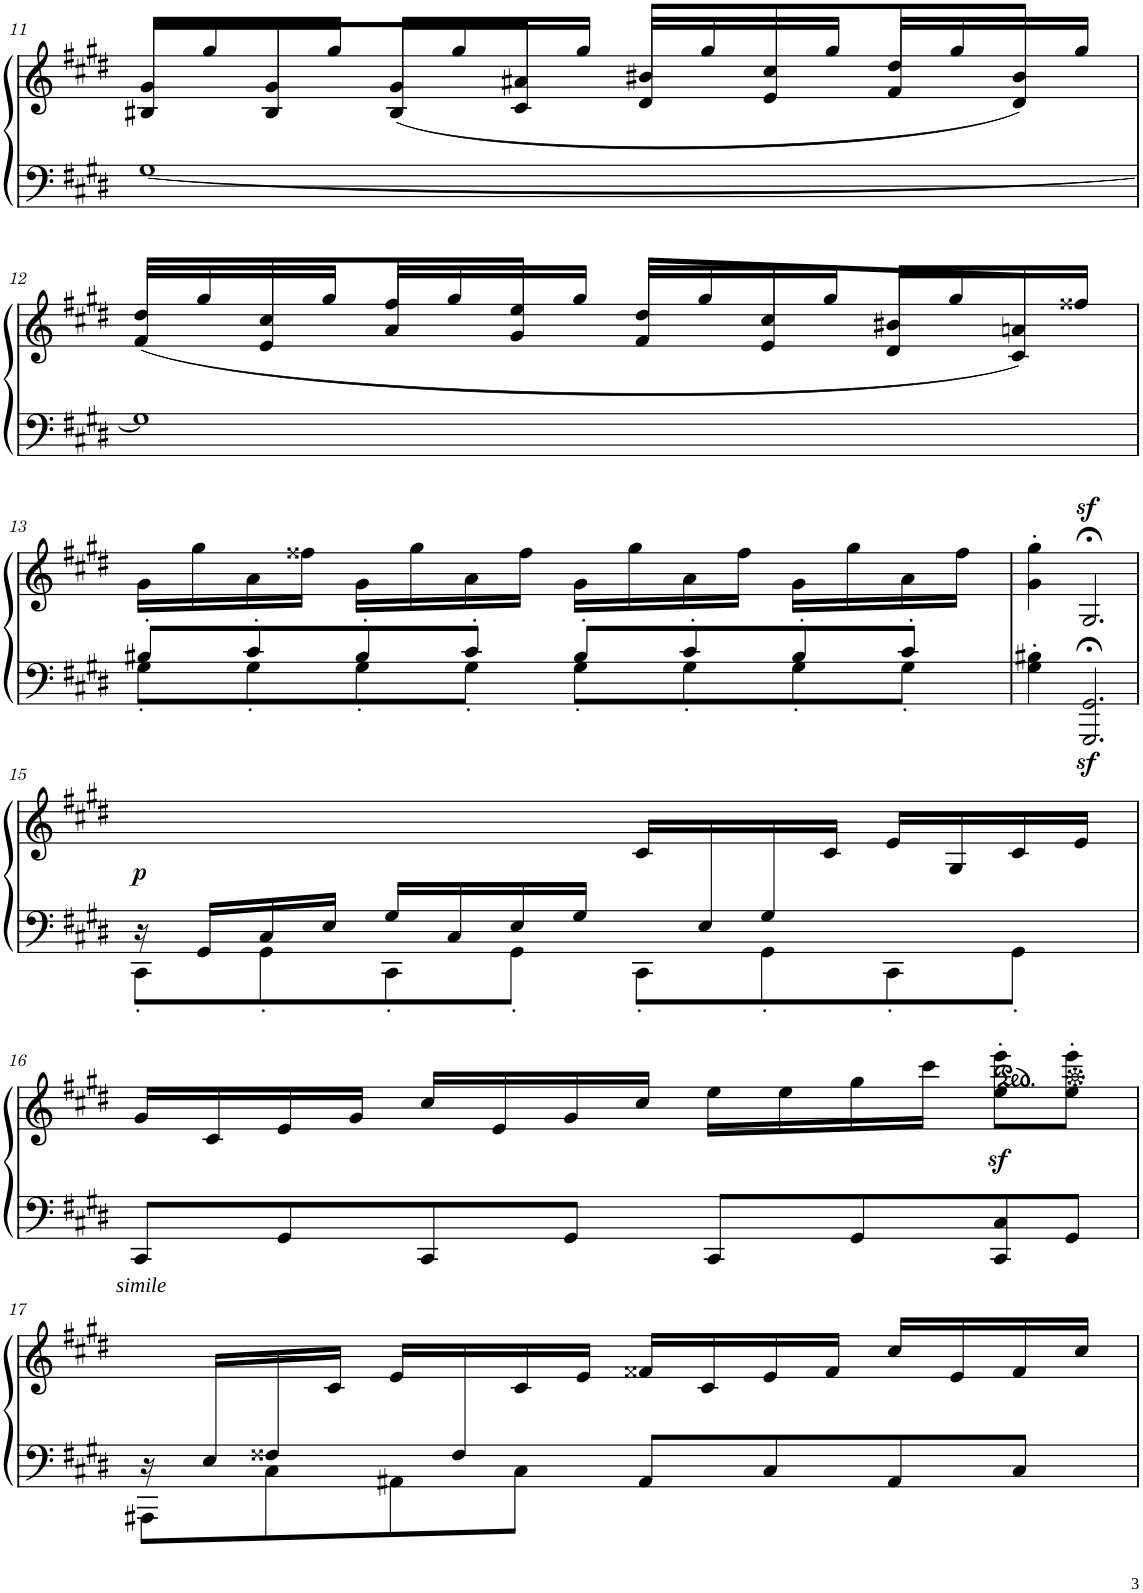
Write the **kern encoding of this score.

**kern	**kern	**dynam
*part1	*part1	*part1
*staff2	*staff1	*staff1/2
*I"Piano	*	*
*I'Pno	*	*
!!LO:PB:g=z
*clefF4	*clefG2	*
*k[f#c#g#d#]	*k[f#c#g#d#]	*
*M4/4	*M4/4	*
*met(c)	*met(c)	*
=11	=11	=11
*	*^	*
[<1G#	16g#/LL	8B#X/L	.
.	16gg#/	.	.
.	16g#/	8B#/	.
.	16gg#/JJ	.	.
.	16g#/LL	(8B#/	.
.	16gg#/	.	.
.	16a#X/	8c#/J	.
.	16gg#/JJ	.	.
.	16b#X/LL	8d#/L	.
.	16gg#/	.	.
.	16cc#/	8e/	.
.	16gg#/JJ	.	.
.	16dd#/LL	8f#/	.
.	16gg#/	.	.
.	16b#/	8d#/J)	.
.	16gg#/JJ	.	.
!!LO:LB:g=z	!!
=12	=12	=12	=12
1G#]	16dd#/LL	(8f#/L	.
.	16gg#/	.	.
.	16cc#/	8e/	.
.	16gg#/JJ	.	.
.	16ff#/LL	8a/	.
.	16gg#/	.	.
.	16ee/	8g#/J	.
.	16gg#/JJ	.	.
.	16dd#/LL	8f#/L	.
.	16gg#/	.	.
.	16cc#/	8e/	.
.	16gg#/JJ	.	.
.	16b#X/LL	8d#/	.
.	16gg#/	.	.
.	16an/	8c#/J)	.
.	16ff##X/JJ	.	.
*	*v	*v	*
!!LO:LB:g=z
=13	=13	=13
*^	*	*
8B#X'/L	8G#'\L	16g#\LL	.
.	.	16gg#\	.
8c#'/	8G#'\	16a\	.
.	.	16ff##X\JJ	.
8B#'/	8G#'\	16g#\LL	.
.	.	16gg#\	.
8c#'/J	8G#'\J	16a\	.
.	.	16ff##\JJ	.
8B#'/L	8G#'\L	16g#\LL	.
.	.	16gg#\	.
8c#'/	8G#'\	16a\	.
.	.	16ff##\JJ	.
8B#'/	8G#'\	16g#\LL	.
.	.	16gg#\	.
8c#'/J	8G#'\J	16a\	.
.	.	16ff##\JJ	.
*v	*v	*	*
=14	=14	=14
4G#\' 4B#X\'	4g#\' 4gg#\'	.
2.GGG#/z<;< 2.GG#/z<;<	2.G#z>;</	.
!!LO:LB:g=z
=15	=15	=15
*^	*	*
!	!	!	!LO:DY:b
16ryy	8CC#'<\L	16r	p
16GG#/LL	.	4..ryy	.
16C#/	8GG#'<\	.	.
16E/JJ	.	.	.
16G#/LL	8CC#'<\	.	.
16C#/	.	.	.
16E/	8GG#'<\J	.	.
16G#/JJ	.	.	.
16ryy	8CC#'<\L	16c#/LL	.
16E/	.	8ryy	.
16G#/	8GG#'<\	.	.
4ryy	.	16c#/JJ	.
.	8CC#'<\	16e/LL	.
.	.	16G#/	.
.	8GG#'<\J	16c#/	.
16ryy	.	16e/JJ	.
*v	*v	*	*
!!LO:LB:g=z
=16	=16	=16
!	!	!LO:DY:b=2
8CC#'/L	16g#/LL	other-dynamics
.	16c#/	.
8GG#'/	16e/	.
.	16g#/JJ	.
8CC#'/	16cc#/LL	.
.	16e/	.
8GG#'/J	16g#/	.
.	16cc#/JJ	.
8CC#'/L	16ee\LL	.
.	16ee\	.
8GG#'/	16gg#\	.
.	16ccc#\JJ	.
8CC#/' 8C#/'	8ee\z<' 8eee\z<'L	.
8GG#'/J	8ee\' 8eee\'J	.
!!LO:LB:g=z
=17	=17	=17
*^	*	*
16ryy	8AAA#X'\L	16r	.
16E/LL	.	8ryy	.
16F##X/	8C#'\	.	.
8ryy	.	16c#/JJ	.
.	8AA#X'\	16e/LL	.
16F##/	.	16ryy	.
2ryy	8C#'\J	16c#/	.
.	.	16e/JJ	.
.	8AA#'/L	16f##X/LL	.
.	.	16c#/	.
.	8C#'/	16e/	.
.	.	16f##/JJ	.
.	8AA#'/	16cc#/LL	.
.	.	16e/	.
8ryy	8C#'/J	16f##/	.
.	.	16cc#/JJ	.
*v	*v	*	*
=	=	=
*-	*-	*-
